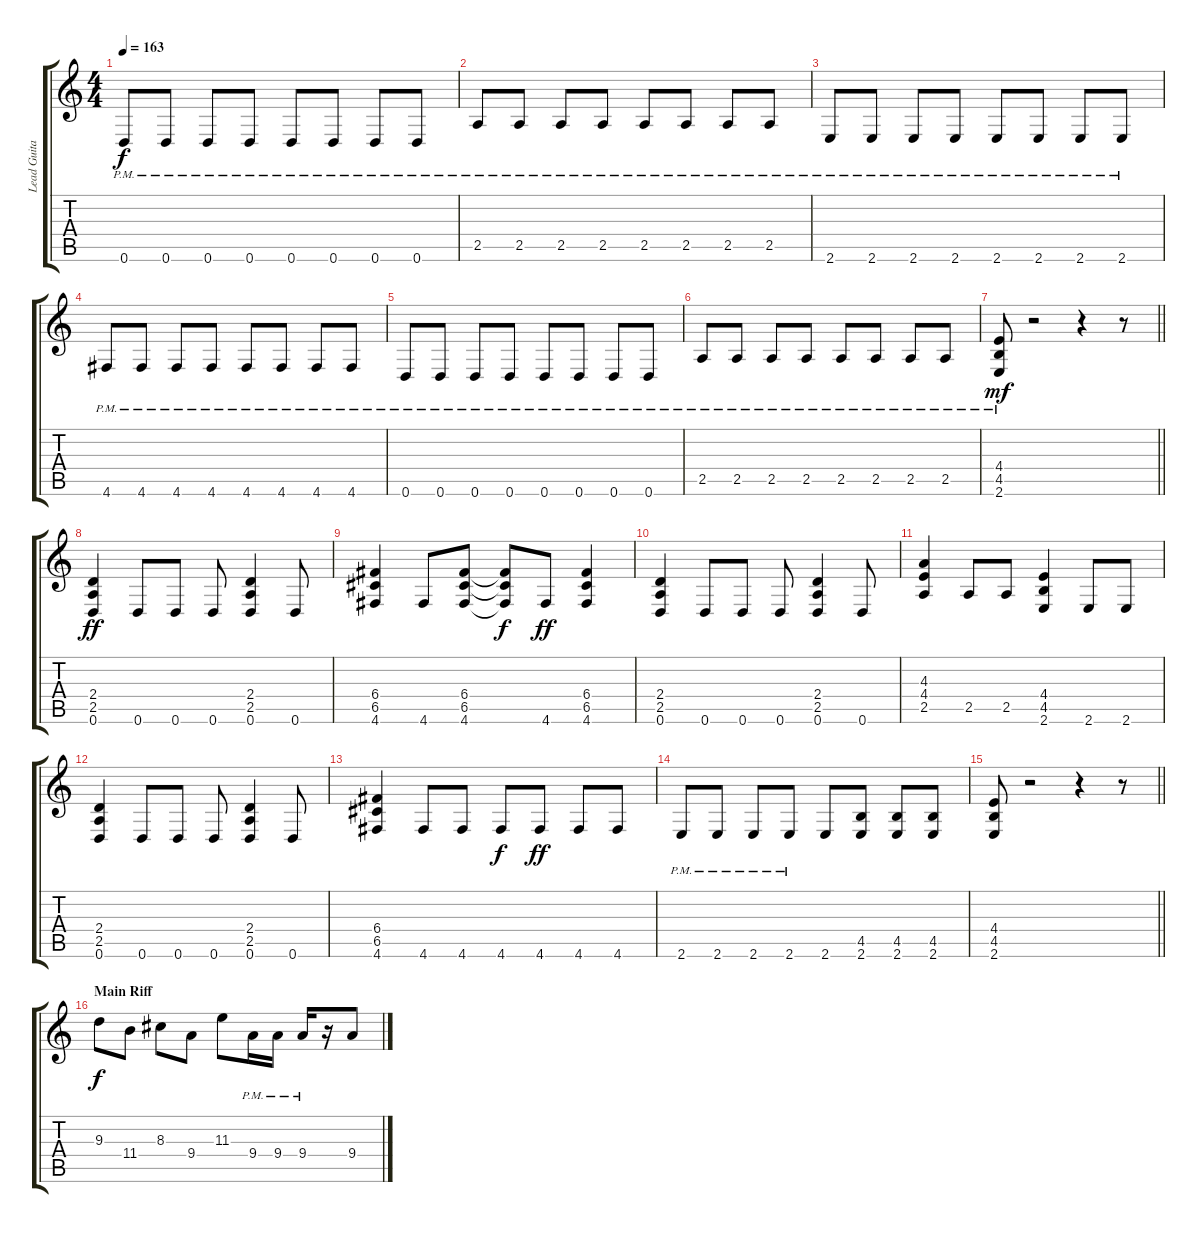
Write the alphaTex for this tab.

\track ("Lead Guitar" "Lead Guita") {instrument distortionguitar}
\staff {score tabs}
\tuning (D4 A3 F3 C3 G2 D2) {hide}
\ts (4 4)
\tempo 163
\clef g2
\ks c
0.6{pm}.8{dy f} 0.6{pm}.8 0.6{pm}.8 0.6{pm}.8 0.6{pm}.8 0.6{pm}.8 0.6{pm}.8 0.6{pm}.8 |
2.5{pm}.8 2.5{pm}.8 2.5{pm}.8 2.5{pm}.8 2.5{pm}.8 2.5{pm}.8 2.5{pm}.8 2.5{pm}.8 |
2.6{pm}.8 2.6{pm}.8 2.6{pm}.8 2.6{pm}.8 2.6{pm}.8 2.6{pm}.8 2.6{pm}.8 2.6{pm}.8 |
4.6{pm}.8 4.6{pm}.8 4.6{pm}.8 4.6{pm}.8 4.6{pm}.8 4.6{pm}.8 4.6{pm}.8 4.6{pm}.8 |
0.6{pm}.8 0.6{pm}.8 0.6{pm}.8 0.6{pm}.8 0.6{pm}.8 0.6{pm}.8 0.6{pm}.8 0.6{pm}.8 |
2.5{pm}.8 2.5{pm}.8 2.5{pm}.8 2.5{pm}.8 2.5{pm}.8 2.5{pm}.8 2.5{pm}.8 2.5{pm}.8 |
\barLineRight lightlight
(4.4 4.5 2.6{pm}).8{dy mf} r.2 r.4 r.8 |
\section ("" "")
(2.4 2.5 0.6).4{dy ff} 0.6.8 0.6.8 0.6.8 (2.4 2.5 0.6).4 0.6.8 |
(6.4 6.5 4.6).4 4.6.8 (6.4 6.5 4.6).8 (6.4{t} 6.5{t} 4.6{t}).8{dy f} 4.6.8{dy ff} (6.4 6.5 4.6).4 |
(2.4 2.5 0.6).4 0.6.8 0.6.8 0.6.8 (2.4 2.5 0.6).4 0.6.8 |
(4.3 4.4 2.5).4 2.5.8 2.5.8 (4.4 4.5 2.6).4 2.6.8 2.6.8 |
(2.4 2.5 0.6).4 0.6.8 0.6.8 0.6.8 (2.4 2.5 0.6).4 0.6.8 |
(6.4 6.5 4.6).4 4.6.8 4.6.8 4.6.8{dy f} 4.6.8{dy ff} 4.6.8 4.6.8 |
2.6{pm}.8 2.6{pm}.8 2.6{pm}.8 2.6{pm}.8 2.6.8 (4.5 2.6).8 (4.5 2.6).8 (4.5 2.6).8 |
\barLineRight lightlight
(4.4 4.5 2.6).8 r.2 r.4 r.8 |
\section ("" "Main Riff")
9.3.8{dy f instrument distortionguitar} 11.4.8 8.3.8 9.4.8 11.3.8 9.4{pm}.16 9.4{pm}.16 9.4{pm}.16 r.16 9.4.8
